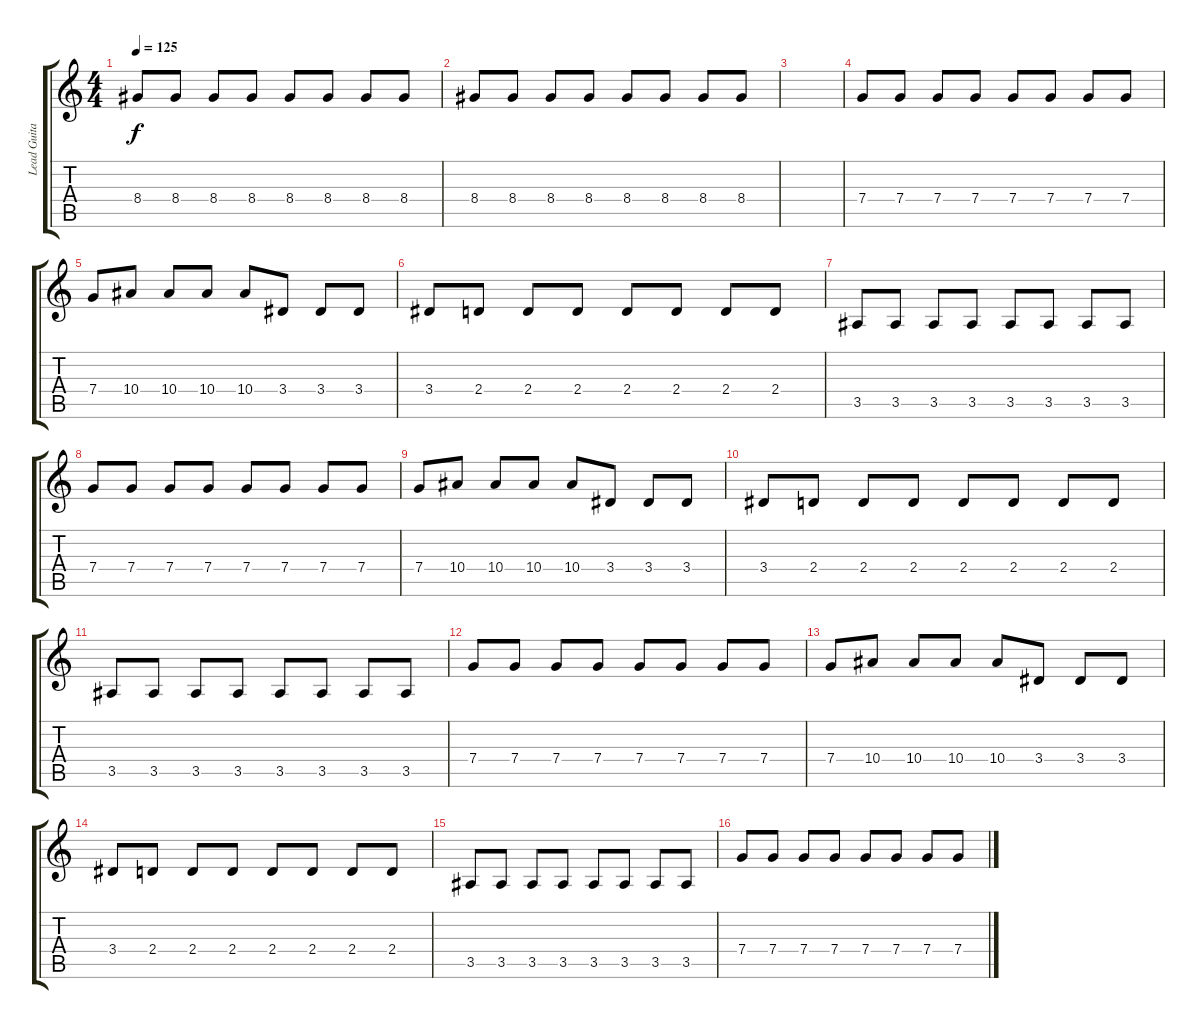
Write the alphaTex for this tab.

\track ("Lead Guitar" "Lead Guita") {instrument distortionguitar}
\staff {score tabs}
\tuning (D4 A3 F3 C3 G2 D2) {hide}
\ts (4 4)
\tempo 125
\clef g2
\ks c
8.4.8{dy f} 8.4.8 8.4.8 8.4.8 8.4.8 8.4.8 8.4.8 8.4.8 |
8.4.8 8.4.8 8.4.8 8.4.8 8.4.8 8.4.8 8.4.8 8.4.8 |
|
7.4.8 7.4.8 7.4.8 7.4.8 7.4.8 7.4.8 7.4.8 7.4.8 |
7.4.8 10.4.8 10.4.8 10.4.8 10.4.8 3.4.8 3.4.8 3.4.8 |
3.4.8 2.4.8 2.4.8 2.4.8 2.4.8 2.4.8 2.4.8 2.4.8 |
3.5.8 3.5.8 3.5.8 3.5.8 3.5.8 3.5.8 3.5.8 3.5.8 |
7.4.8 7.4.8 7.4.8 7.4.8 7.4.8 7.4.8 7.4.8 7.4.8 |
7.4.8 10.4.8 10.4.8 10.4.8 10.4.8 3.4.8 3.4.8 3.4.8 |
3.4.8 2.4.8 2.4.8 2.4.8 2.4.8 2.4.8 2.4.8 2.4.8 |
3.5.8 3.5.8 3.5.8 3.5.8 3.5.8 3.5.8 3.5.8 3.5.8 |
7.4.8 7.4.8 7.4.8 7.4.8 7.4.8 7.4.8 7.4.8 7.4.8 |
7.4.8 10.4.8 10.4.8 10.4.8 10.4.8 3.4.8 3.4.8 3.4.8 |
3.4.8 2.4.8 2.4.8 2.4.8 2.4.8 2.4.8 2.4.8 2.4.8 |
3.5.8 3.5.8 3.5.8 3.5.8 3.5.8 3.5.8 3.5.8 3.5.8 |
7.4.8 7.4.8 7.4.8 7.4.8 7.4.8 7.4.8 7.4.8 7.4.8
